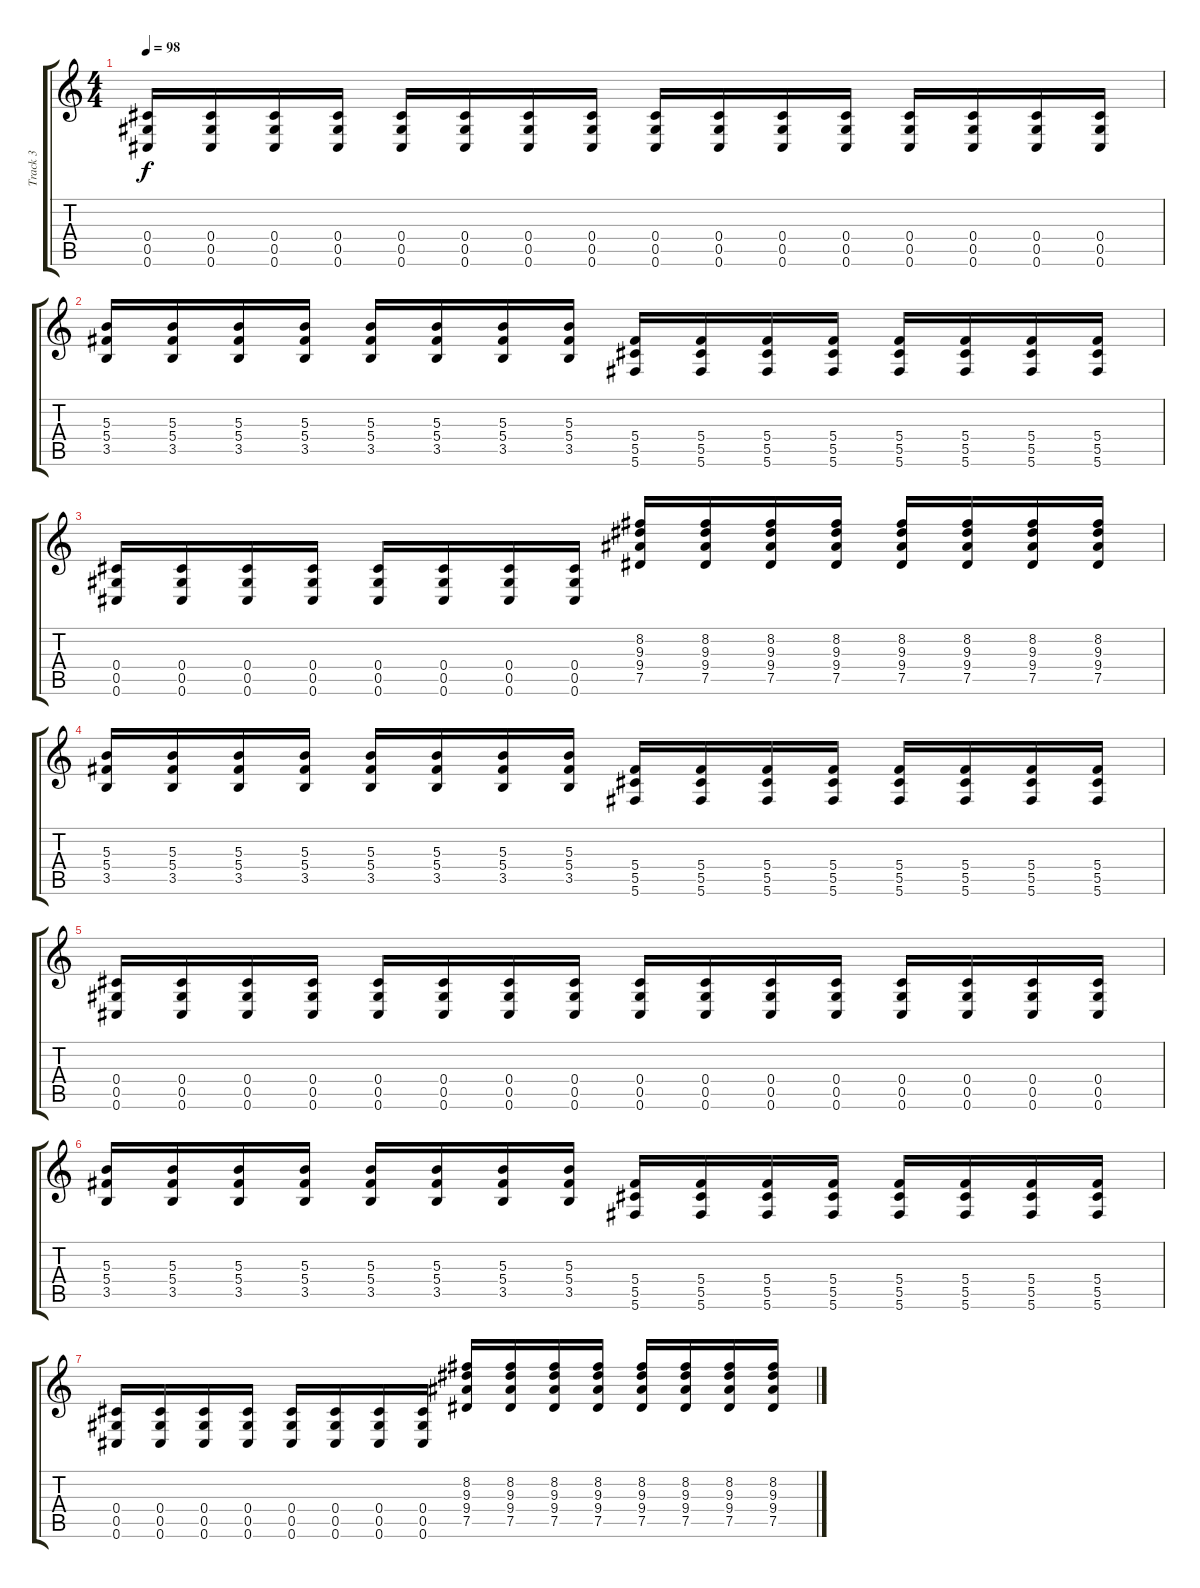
\track ("Track 3" "Track 3") {instrument distortionguitar}
\staff {score tabs}
\tuning (Eb4 Bb3 Gb3 Db3 Ab2 Db2) {hide}
\ts (4 4)
\tempo 98
\clef g2
\ks c
(0.4 0.5 0.6).16{dy f} (0.4 0.5 0.6).16 (0.4 0.5 0.6).16 (0.4 0.5 0.6).16 (0.4 0.5 0.6).16 (0.4 0.5 0.6).16 (0.4 0.5 0.6).16 (0.4 0.5 0.6).16 (0.4 0.5 0.6).16 (0.4 0.5 0.6).16 (0.4 0.5 0.6).16 (0.4 0.5 0.6).16 (0.4 0.5 0.6).16 (0.4 0.5 0.6).16 (0.4 0.5 0.6).16 (0.4 0.5 0.6).16 |
(5.3 5.4 3.5).16 (5.3 5.4 3.5).16 (5.3 5.4 3.5).16 (5.3 5.4 3.5).16 (5.3 5.4 3.5).16 (5.3 5.4 3.5).16 (5.3 5.4 3.5).16 (5.3 5.4 3.5).16 (5.4 5.5 5.6).16 (5.4 5.5 5.6).16 (5.4 5.5 5.6).16 (5.4 5.5 5.6).16 (5.4 5.5 5.6).16 (5.4 5.5 5.6).16 (5.4 5.5 5.6).16 (5.4 5.5 5.6).16 |
(0.4 0.5 0.6).16 (0.4 0.5 0.6).16 (0.4 0.5 0.6).16 (0.4 0.5 0.6).16 (0.4 0.5 0.6).16 (0.4 0.5 0.6).16 (0.4 0.5 0.6).16 (0.4 0.5 0.6).16 (8.2 9.3 9.4 7.5).16 (8.2 9.3 9.4 7.5).16 (8.2 9.3 9.4 7.5).16 (8.2 9.3 9.4 7.5).16 (8.2 9.3 9.4 7.5).16 (8.2 9.3 9.4 7.5).16 (8.2 9.3 9.4 7.5).16 (8.2 9.3 9.4 7.5).16 |
(5.3 5.4 3.5).16 (5.3 5.4 3.5).16 (5.3 5.4 3.5).16 (5.3 5.4 3.5).16 (5.3 5.4 3.5).16 (5.3 5.4 3.5).16 (5.3 5.4 3.5).16 (5.3 5.4 3.5).16 (5.4 5.5 5.6).16 (5.4 5.5 5.6).16 (5.4 5.5 5.6).16 (5.4 5.5 5.6).16 (5.4 5.5 5.6).16 (5.4 5.5 5.6).16 (5.4 5.5 5.6).16 (5.4 5.5 5.6).16 |
(0.4 0.5 0.6).16 (0.4 0.5 0.6).16 (0.4 0.5 0.6).16 (0.4 0.5 0.6).16 (0.4 0.5 0.6).16 (0.4 0.5 0.6).16 (0.4 0.5 0.6).16 (0.4 0.5 0.6).16 (0.4 0.5 0.6).16 (0.4 0.5 0.6).16 (0.4 0.5 0.6).16 (0.4 0.5 0.6).16 (0.4 0.5 0.6).16 (0.4 0.5 0.6).16 (0.4 0.5 0.6).16 (0.4 0.5 0.6).16 |
(5.3 5.4 3.5).16 (5.3 5.4 3.5).16 (5.3 5.4 3.5).16 (5.3 5.4 3.5).16 (5.3 5.4 3.5).16 (5.3 5.4 3.5).16 (5.3 5.4 3.5).16 (5.3 5.4 3.5).16 (5.4 5.5 5.6).16 (5.4 5.5 5.6).16 (5.4 5.5 5.6).16 (5.4 5.5 5.6).16 (5.4 5.5 5.6).16 (5.4 5.5 5.6).16 (5.4 5.5 5.6).16 (5.4 5.5 5.6).16 |
(0.4 0.5 0.6).16 (0.4 0.5 0.6).16 (0.4 0.5 0.6).16 (0.4 0.5 0.6).16 (0.4 0.5 0.6).16 (0.4 0.5 0.6).16 (0.4 0.5 0.6).16 (0.4 0.5 0.6).16 (8.2 9.3 9.4 7.5).16 (8.2 9.3 9.4 7.5).16 (8.2 9.3 9.4 7.5).16 (8.2 9.3 9.4 7.5).16 (8.2 9.3 9.4 7.5).16 (8.2 9.3 9.4 7.5).16 (8.2 9.3 9.4 7.5).16 (8.2 9.3 9.4 7.5).16
